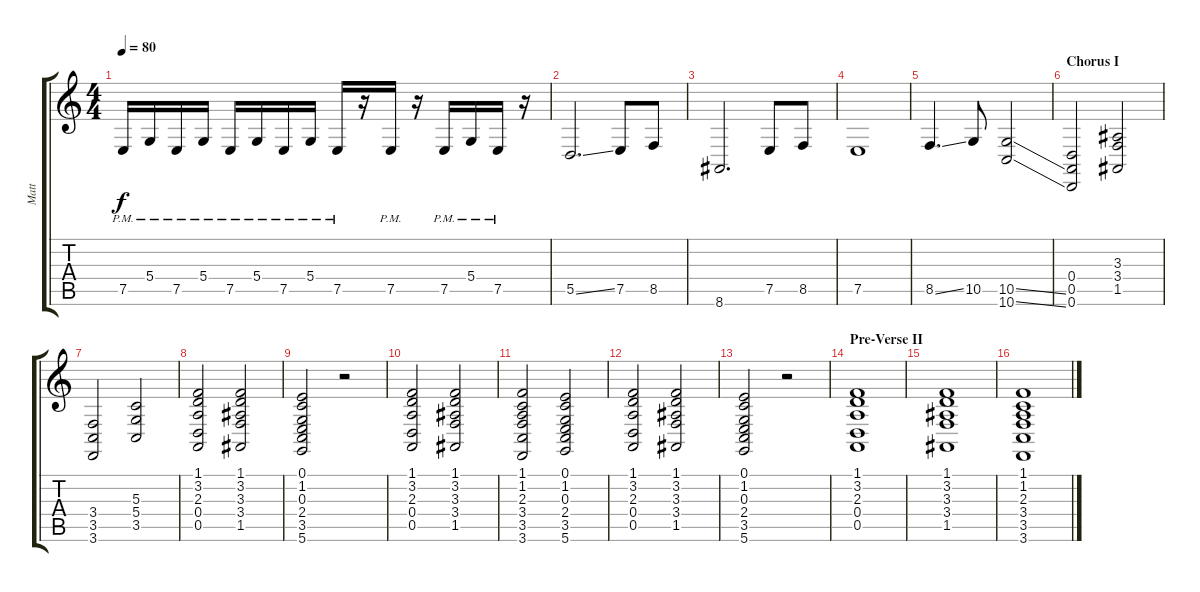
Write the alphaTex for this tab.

\track ("Matt" "Matt") {instrument synthvoice}
\staff {score tabs}
\tuning (E4 B3 G3 D3 A2 D2) {hide}
\ts (4 4)
\tempo 80
\clef g2
\ks c
7.5{pm}.16{dy f} 5.4{pm}.16 7.5{pm}.16 5.4{pm}.16 7.5{pm}.16 5.4{pm}.16 7.5{pm}.16 5.4{pm}.16 7.5{pm}.16 r.16 7.5{pm}.16 r.16 7.5{pm}.16 5.4{pm}.16 7.5{pm}.16 r.16 |
5.5{ss}.2{d} 7.5.8 8.5.8 |
8.6.2{d} 7.5.8 8.5.8 |
7.5.1 |
8.5{ss}.4{d} 10.5.8 (10.5{ss} 10.6{ss}).2 |
\section ("" "Chorus I")
(0.4 0.5 0.6).2 (3.3 3.4 1.5).2 |
(3.4 3.5 3.6).2 (5.3 5.4 3.5).2 |
(1.1 3.2 2.3 0.4 0.5).2 (1.1 3.2 3.3 3.4 1.5).2 |
(0.1 1.2 0.3 2.4 3.5 5.6).2 r.2 |
(1.1 3.2 2.3 0.4 0.5).2 (1.1 3.2 3.3 3.4 1.5).2 |
(1.1 1.2 2.3 3.4 3.5 3.6).2 (0.1 1.2 0.3 2.4 3.5 5.6).2 |
(1.1 3.2 2.3 0.4 0.5).2 (1.1 3.2 3.3 3.4 1.5).2 |
(0.1 1.2 0.3 2.4 3.5 5.6).2 r.2 |
\section ("" "Pre-Verse II")
(1.1 3.2 2.3 0.4 0.5).1 |
(1.1 3.2 3.3 3.4 1.5).1 |
(1.1 1.2 2.3 3.4 3.5 3.6).1
